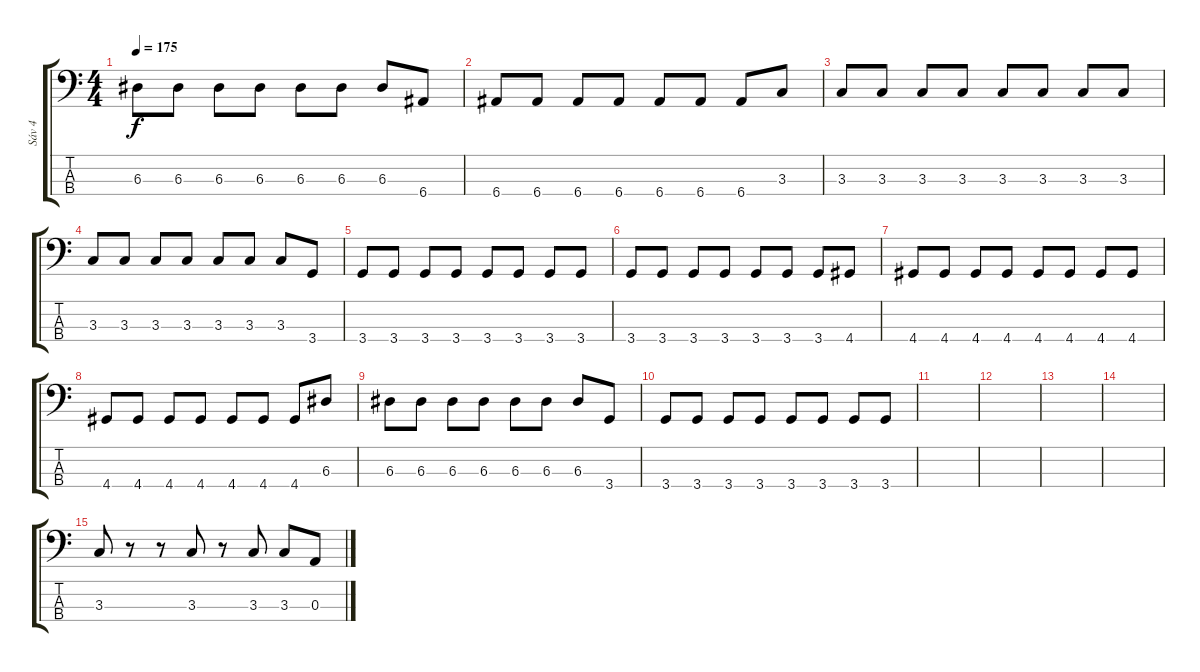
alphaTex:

\track ("Sáv 4" "Sáv 4") {instrument electricbassfinger}
\staff {score tabs}
\tuning (G2 D2 A1 E1) {hide}
\ts (4 4)
\tempo 175
\clef f4
\ks c
6.3.8{dy f} 6.3.8 6.3.8 6.3.8 6.3.8 6.3.8 6.3.8 6.4.8 |
6.4.8 6.4.8 6.4.8 6.4.8 6.4.8 6.4.8 6.4.8 3.3.8 |
3.3.8 3.3.8 3.3.8 3.3.8 3.3.8 3.3.8 3.3.8 3.3.8 |
3.3.8 3.3.8 3.3.8 3.3.8 3.3.8 3.3.8 3.3.8 3.4.8 |
3.4.8 3.4.8 3.4.8 3.4.8 3.4.8 3.4.8 3.4.8 3.4.8 |
3.4.8 3.4.8 3.4.8 3.4.8 3.4.8 3.4.8 3.4.8 4.4.8 |
4.4.8 4.4.8 4.4.8 4.4.8 4.4.8 4.4.8 4.4.8 4.4.8 |
4.4.8 4.4.8 4.4.8 4.4.8 4.4.8 4.4.8 4.4.8 6.3.8 |
6.3.8 6.3.8 6.3.8 6.3.8 6.3.8 6.3.8 6.3.8 3.4.8 |
3.4.8 3.4.8 3.4.8 3.4.8 3.4.8 3.4.8 3.4.8 3.4.8 |
|
|
|
|
3.3.8 r.8 r.8 3.3.8 r.8 3.3.8 3.3.8 0.3.8
